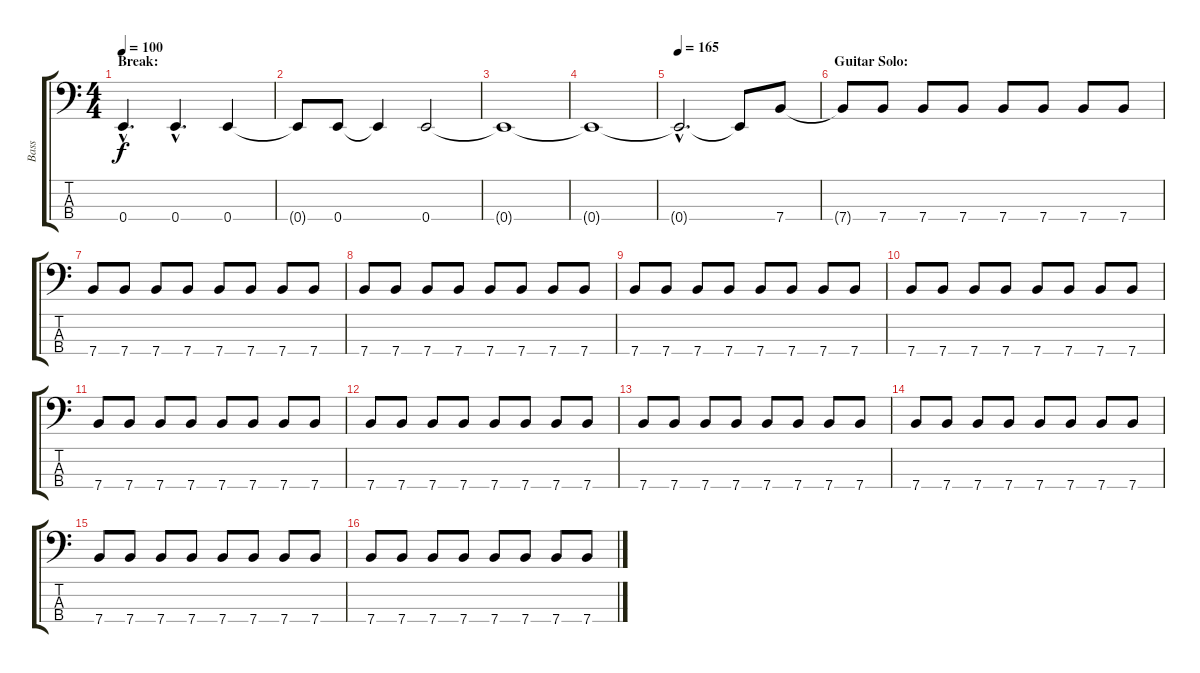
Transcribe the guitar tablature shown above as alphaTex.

\track ("Bass" "Bass") {instrument electricbasspick}
\staff {score tabs}
\tuning (G2 D2 A1 E1) {hide}
\ts (4 4)
\section ("" "Break:")
\tempo 100
\clef f4
\ks c
0.4{hac}.4{d dy f} 0.4{hac}.4{d} 0.4.4 |
0.4{t}.8 0.4.8 0.4{t}.4 0.4.2 |
0.4{t}.1 |
0.4{t}.1 |
\tempo 165
0.4{hac t}.2{d} 0.4{t}.8 7.4.8 |
\section ("" "Guitar Solo:")
7.4{t}.8 7.4.8 7.4.8 7.4.8 7.4.8 7.4.8 7.4.8 7.4.8 |
7.4.8 7.4.8 7.4.8 7.4.8 7.4.8 7.4.8 7.4.8 7.4.8 |
7.4.8 7.4.8 7.4.8 7.4.8 7.4.8 7.4.8 7.4.8 7.4.8 |
7.4.8 7.4.8 7.4.8 7.4.8 7.4.8 7.4.8 7.4.8 7.4.8 |
7.4.8 7.4.8 7.4.8 7.4.8 7.4.8 7.4.8 7.4.8 7.4.8 |
7.4.8 7.4.8 7.4.8 7.4.8 7.4.8 7.4.8 7.4.8 7.4.8 |
7.4.8 7.4.8 7.4.8 7.4.8 7.4.8 7.4.8 7.4.8 7.4.8 |
7.4.8 7.4.8 7.4.8 7.4.8 7.4.8 7.4.8 7.4.8 7.4.8 |
7.4.8 7.4.8 7.4.8 7.4.8 7.4.8 7.4.8 7.4.8 7.4.8 |
7.4.8 7.4.8 7.4.8 7.4.8 7.4.8 7.4.8 7.4.8 7.4.8 |
7.4.8 7.4.8 7.4.8 7.4.8 7.4.8 7.4.8 7.4.8 7.4.8
